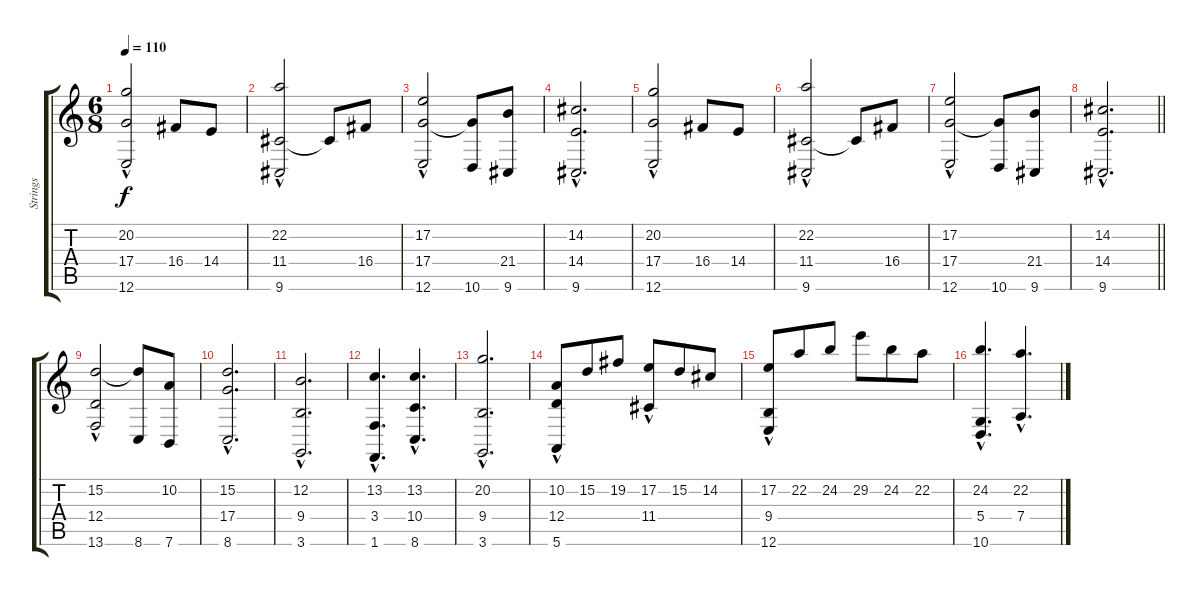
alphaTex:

\track ("Strings" "Strings") {instrument stringensemble1}
\staff {score tabs}
\tuning (E4 B3 G3 D3 A2 E2) {hide}
\ts (6 8)
\tempo 110
\clef g2
\ks c
(20.2{hac} 17.4 12.6{hac}).2{dy f} 16.4.8 14.4.8 |
(22.2{hac} 11.4 9.6{hac}).2 11.4{t}.8 16.4.8 |
(17.2{hac} 17.4 12.6).2 (17.4{t} 10.6).8 (21.4 9.6).8 |
(14.2{hac} 14.4{hac} 9.6{hac}).2{d} |
(20.2{hac} 17.4 12.6{hac}).2 16.4.8 14.4.8 |
(22.2{hac} 11.4 9.6{hac}).2 11.4{t}.8 16.4.8 |
(17.2{hac} 17.4 12.6).2 (17.4{t} 10.6).8 (21.4 9.6).8 |
\barLineRight lightlight
(14.2{hac} 14.4{hac} 9.6{hac}).2{d} |
(15.2 12.4{hac} 13.6).2 (15.2{t} 8.6).8 (10.2 7.6).8 |
(15.2{hac} 17.4{hac} 8.6{hac}).2{d} |
(12.2{hac} 9.4{hac} 3.6{hac}).2{d} |
(13.2{hac} 3.4{hac} 1.6{hac}).4{d} (13.2{hac} 10.4{hac} 8.6{hac}).4{d} |
(20.2{hac} 9.4{hac} 3.6{hac}).2{d} |
(10.2 12.4{hac} 5.6{hac}).8 15.2.8 19.2.8 (17.2 11.4{hac}).8 15.2.8 14.2.8 |
(17.2 9.4{hac} 12.6{hac}).8 22.2.8 24.2.8 29.2.8 24.2.8 22.2.8 |
(24.2{hac} 5.4{hac} 10.6{hac}).4{d} (22.2{hac} 7.4{hac}).4{d}
